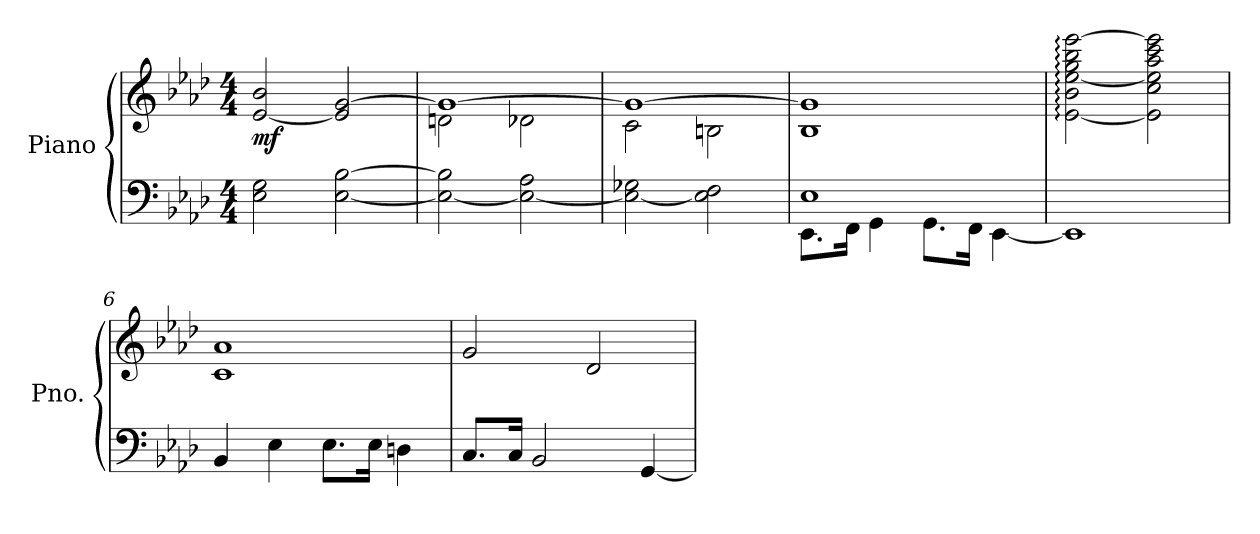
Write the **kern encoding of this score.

**kern	**kern	**dynam
*part1	*part1	*part1
*staff2	*staff1	*staff1/2
*I"Piano	*	*
*I'Pno.	*	*
*clefF4	*clefG2	*
*k[b-e-a-d-]	*k[b-e-a-d-]	*
*M4/4	*M4/4	*
*MM72	*MM72	*
=1	=1	=1
!	!	!LO:DY:b
2E-\ 2G\	[2e-/ 2b-/	mf
[2E-\ [2B-\	2e-/] [2g/	.
=2	=2	=2
*	*^	*
2E-\_ 2B-\]	1g_	2dn\	.
2E-\_ 2A-\	.	2d-X\	.
=3	=3	=3	=3
2E-\_ 2G-X\	1g_	2c\	.
2E-\] 2F\	.	2Bn\	.
=4	=4	=4	=4
*^	*	*	*
1E-	8.EE-\L	1g]	1B-	.
.	16FF\Jk	.	.	.
.	4GG\	.	.	.
.	8.GG\L	.	.	.
.	16FF\Jk	.	.	.
.	[4EE-\	.	.	.
*v	*v	*	*	*
*	*v	*v	*
=5	=5	=5
1EE-]	[2e-\: 2b-\: [2ee-\: 2gg\: 2bb-\: [2eee-\:	.
.	2e-\] 2cc\ 2ee-\] 2aa-\ 2ccc\ 2eee-\]	.
=6	=6	=6
4BB-/	1c 1a-	.
4E-\	.	.
8.E-\L	.	.
16E-\Jk	.	.
4Dn\	.	.
=7	=7	=7
8.C/L	2g/	.
16C/Jk	.	.
2BB-/	.	.
.	2d-/	.
[4GG/	.	.
=	=	=
*-	*-	*-
